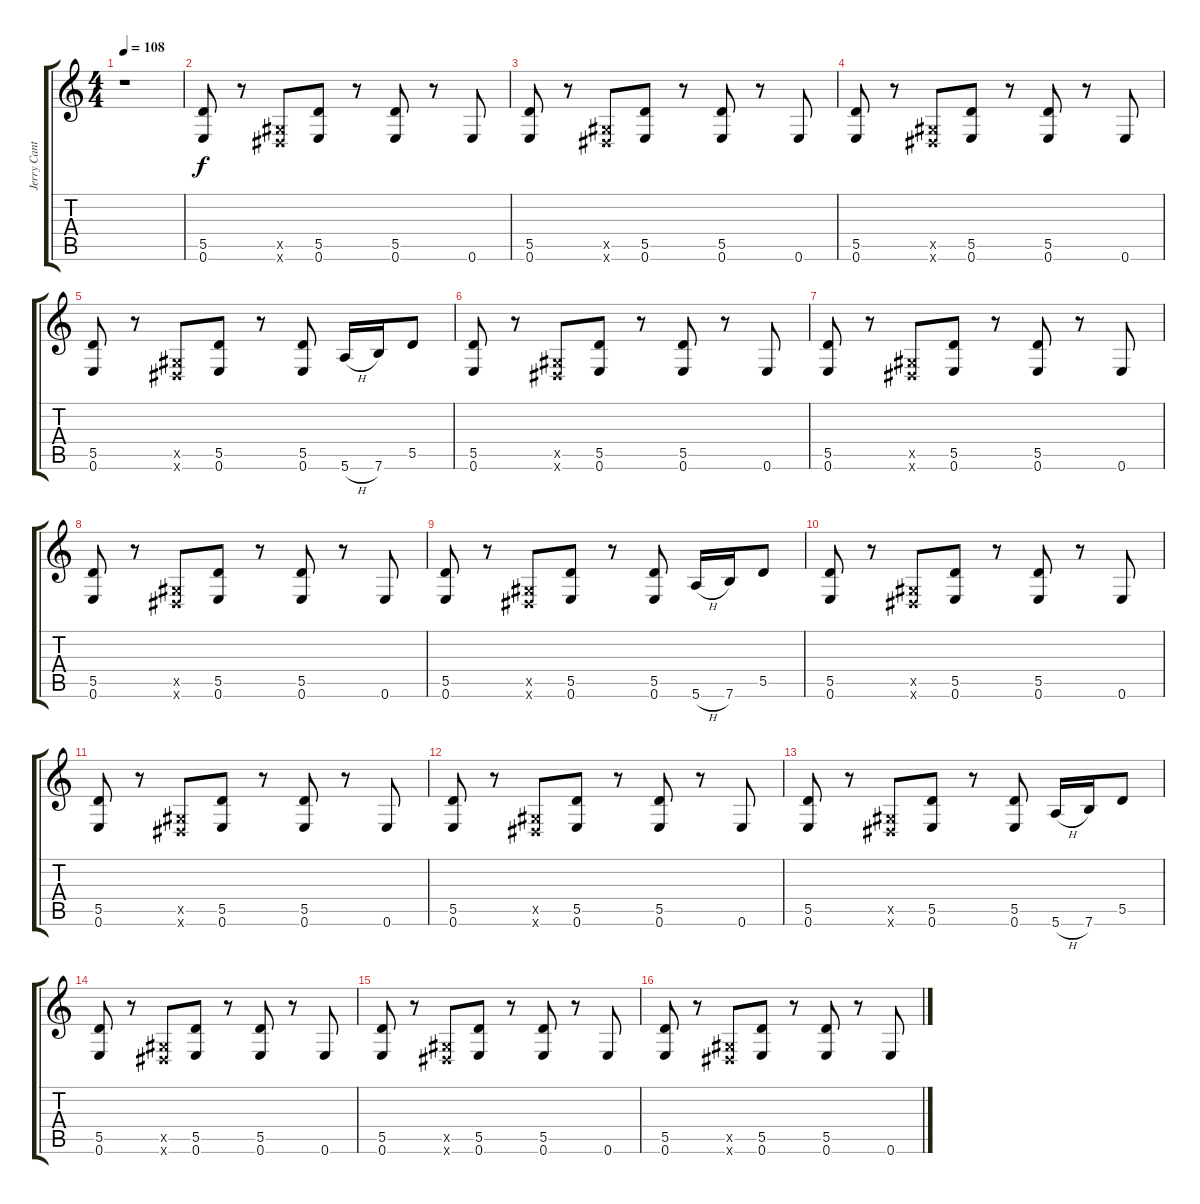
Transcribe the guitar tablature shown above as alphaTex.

\track ("Jerry Cantrell- Guitar 2" "Jerry Cant") {instrument distortionguitar}
\staff {score tabs}
\tuning (E4 B3 G3 D3 A2 E2) {hide}
\ts (4 4)
\tempo 108
\clef g2
\ks c
r.1{dy f instrument distortionguitar} |
(5.5 0.6).8 r.8 (-1.5{x} -1.6{x}).8 (5.5 0.6).8 r.8 (5.5 0.6).8 r.8 0.6.8 |
(5.5 0.6).8 r.8 (-1.5{x} -1.6{x}).8 (5.5 0.6).8 r.8 (5.5 0.6).8 r.8 0.6.8 |
(5.5 0.6).8 r.8 (-1.5{x} -1.6{x}).8 (5.5 0.6).8 r.8 (5.5 0.6).8 r.8 0.6.8 |
(5.5 0.6).8 r.8 (-1.5{x} -1.6{x}).8 (5.5 0.6).8 r.8 (5.5 0.6).8 5.6{h}.16 7.6.16 5.5.8 |
(5.5 0.6).8 r.8 (-1.5{x} -1.6{x}).8 (5.5 0.6).8 r.8 (5.5 0.6).8 r.8 0.6.8 |
(5.5 0.6).8 r.8 (-1.5{x} -1.6{x}).8 (5.5 0.6).8 r.8 (5.5 0.6).8 r.8 0.6.8 |
(5.5 0.6).8 r.8 (-1.5{x} -1.6{x}).8 (5.5 0.6).8 r.8 (5.5 0.6).8 r.8 0.6.8 |
(5.5 0.6).8 r.8 (-1.5{x} -1.6{x}).8 (5.5 0.6).8 r.8 (5.5 0.6).8 5.6{h}.16 7.6.16 5.5.8 |
(5.5 0.6).8 r.8 (-1.5{x} -1.6{x}).8 (5.5 0.6).8 r.8 (5.5 0.6).8 r.8 0.6.8 |
(5.5 0.6).8 r.8 (-1.5{x} -1.6{x}).8 (5.5 0.6).8 r.8 (5.5 0.6).8 r.8 0.6.8 |
(5.5 0.6).8 r.8 (-1.5{x} -1.6{x}).8 (5.5 0.6).8 r.8 (5.5 0.6).8 r.8 0.6.8 |
(5.5 0.6).8 r.8 (-1.5{x} -1.6{x}).8 (5.5 0.6).8 r.8 (5.5 0.6).8 5.6{h}.16 7.6.16 5.5.8 |
(5.5 0.6).8 r.8 (-1.5{x} -1.6{x}).8 (5.5 0.6).8 r.8 (5.5 0.6).8 r.8 0.6.8 |
(5.5 0.6).8 r.8 (-1.5{x} -1.6{x}).8 (5.5 0.6).8 r.8 (5.5 0.6).8 r.8 0.6.8 |
(5.5 0.6).8 r.8 (-1.5{x} -1.6{x}).8 (5.5 0.6).8 r.8 (5.5 0.6).8 r.8 0.6.8
